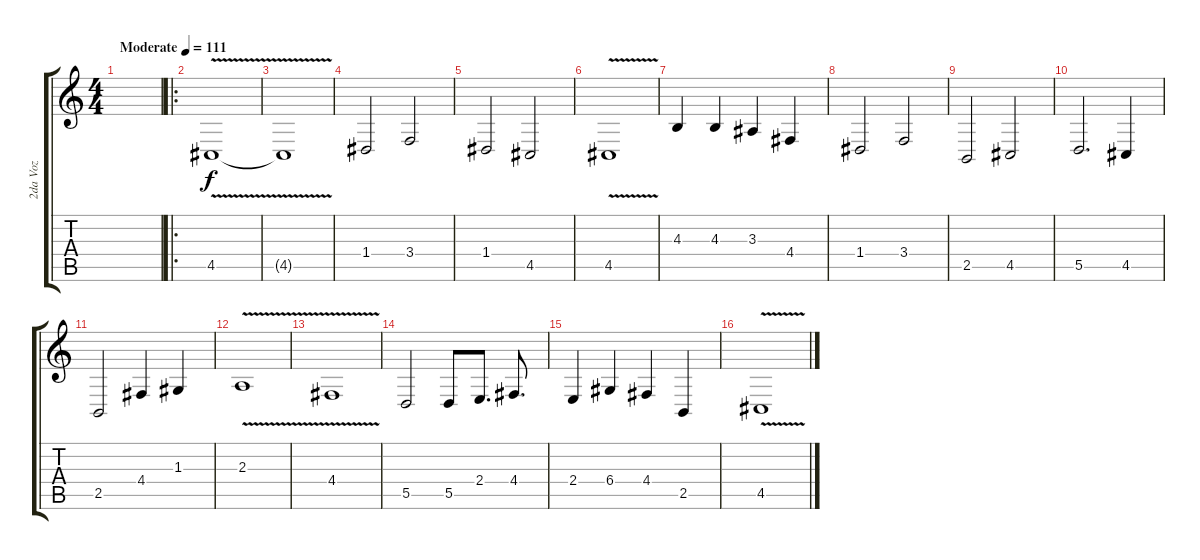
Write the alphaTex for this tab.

\track ("2da Voz" "2da Voz") {instrument cello}
\staff {score tabs}
\tuning (E4 B3 G3 D3 A2 E2) {hide}
\ts (4 4)
\tempo (111 "Moderate")
\clef g2
\ks c
|
\ro
4.5{v}.1 |
4.5{t}.1 |
1.4.2 3.4.2 |
1.4.2 4.5.2 |
4.5{v}.1 |
4.3.4 4.3.4 3.3.4 4.4.4 |
1.4.2 3.4.2 |
2.5.2 4.5.2 |
5.5.2{d} 4.5.4 |
2.5.2 4.4.4 1.3.4 |
2.3{v}.1 |
4.4{v}.1 |
5.5.2 5.5.8 2.4.8{d} 4.4.8{d} |
2.4.4 6.4.4 4.4.4 2.5.4 |
4.5{v}.1
